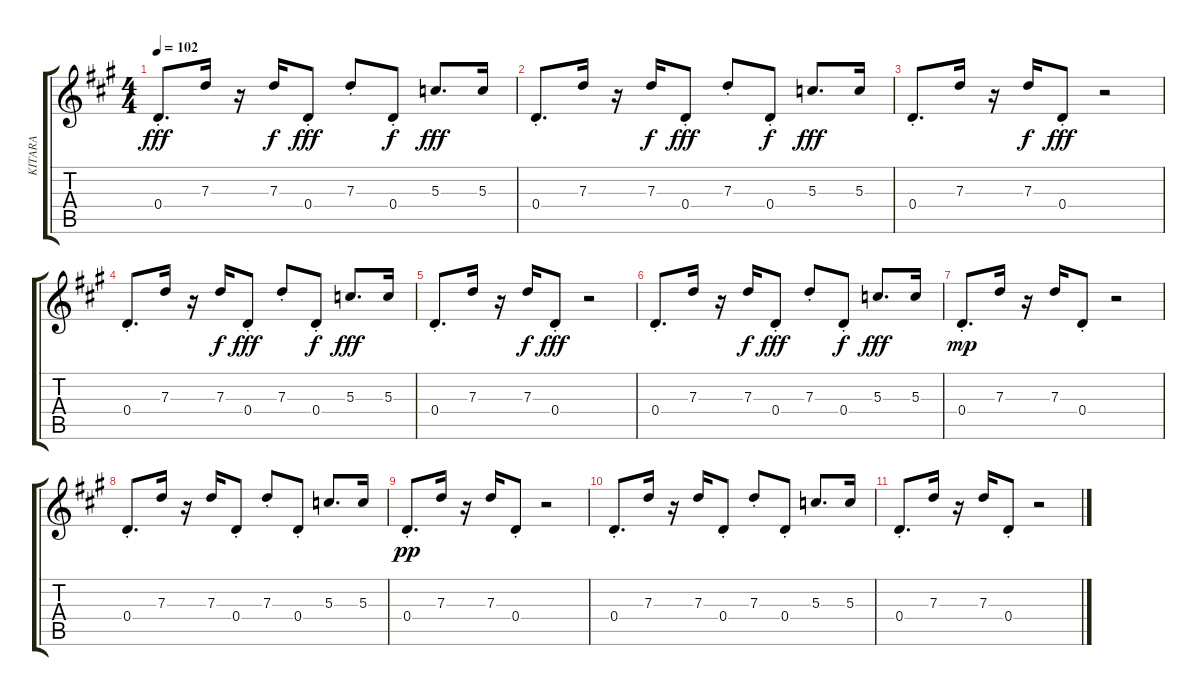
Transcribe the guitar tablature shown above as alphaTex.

\track ("KITARA" "KITARA") {instrument overdrivenguitar}
\staff {score tabs}
\tuning (E4 B3 G3 D3 A2 E2) {hide}
\ts (4 4)
\tempo 102
\clef g2
\ks a
0.4{st}.8{d dy fff beam Up} 7.3.16{beam Up} r.16 7.3.16{dy f} 0.4{st}.8{dy fff} 7.3{st}.8 0.4{st}.8{dy f} 5.3.8{d dy fff beam Up} 5.3.16{beam Up} |
0.4{st}.8{d beam Up} 7.3.16{beam Up} r.16 7.3.16{dy f} 0.4{st}.8{dy fff} 7.3{st}.8 0.4{st}.8{dy f} 5.3.8{d dy fff beam Up} 5.3.16{beam Up} |
0.4{st}.8{d beam Up} 7.3.16{beam Up} r.16 7.3.16{dy f} 0.4{st}.8{dy fff} r.2 |
0.4{st}.8{d beam Up} 7.3.16{beam Up} r.16 7.3.16{dy f} 0.4{st}.8{dy fff} 7.3{st}.8 0.4{st}.8{dy f} 5.3.8{d dy fff beam Up} 5.3.16{beam Up} |
0.4{st}.8{d beam Up} 7.3.16{beam Up} r.16 7.3.16{dy f} 0.4{st}.8{dy fff} r.2 |
0.4{st}.8{d beam Up} 7.3.16{beam Up} r.16 7.3.16{dy f} 0.4{st}.8{dy fff} 7.3{st}.8 0.4{st}.8{dy f} 5.3.8{d dy fff beam Up} 5.3.16{beam Up} |
0.4{st}.8{d dy mp beam Up} 7.3.16{beam Up} r.16 7.3.16 0.4{st}.8 r.2 |
0.4{st}.8{d beam Up} 7.3.16{beam Up} r.16 7.3.16 0.4{st}.8 7.3{st}.8 0.4{st}.8 5.3.8{d beam Up} 5.3.16{beam Up} |
0.4{st}.8{d dy pp beam Up} 7.3.16{beam Up} r.16 7.3.16 0.4{st}.8 r.2 |
0.4{st}.8{d beam Up} 7.3.16{beam Up} r.16 7.3.16 0.4{st}.8 7.3{st}.8 0.4{st}.8 5.3.8{d beam Up} 5.3.16{beam Up} |
0.4{st}.8{d beam Up} 7.3.16{beam Up} r.16 7.3.16 0.4{st}.8 r.2
